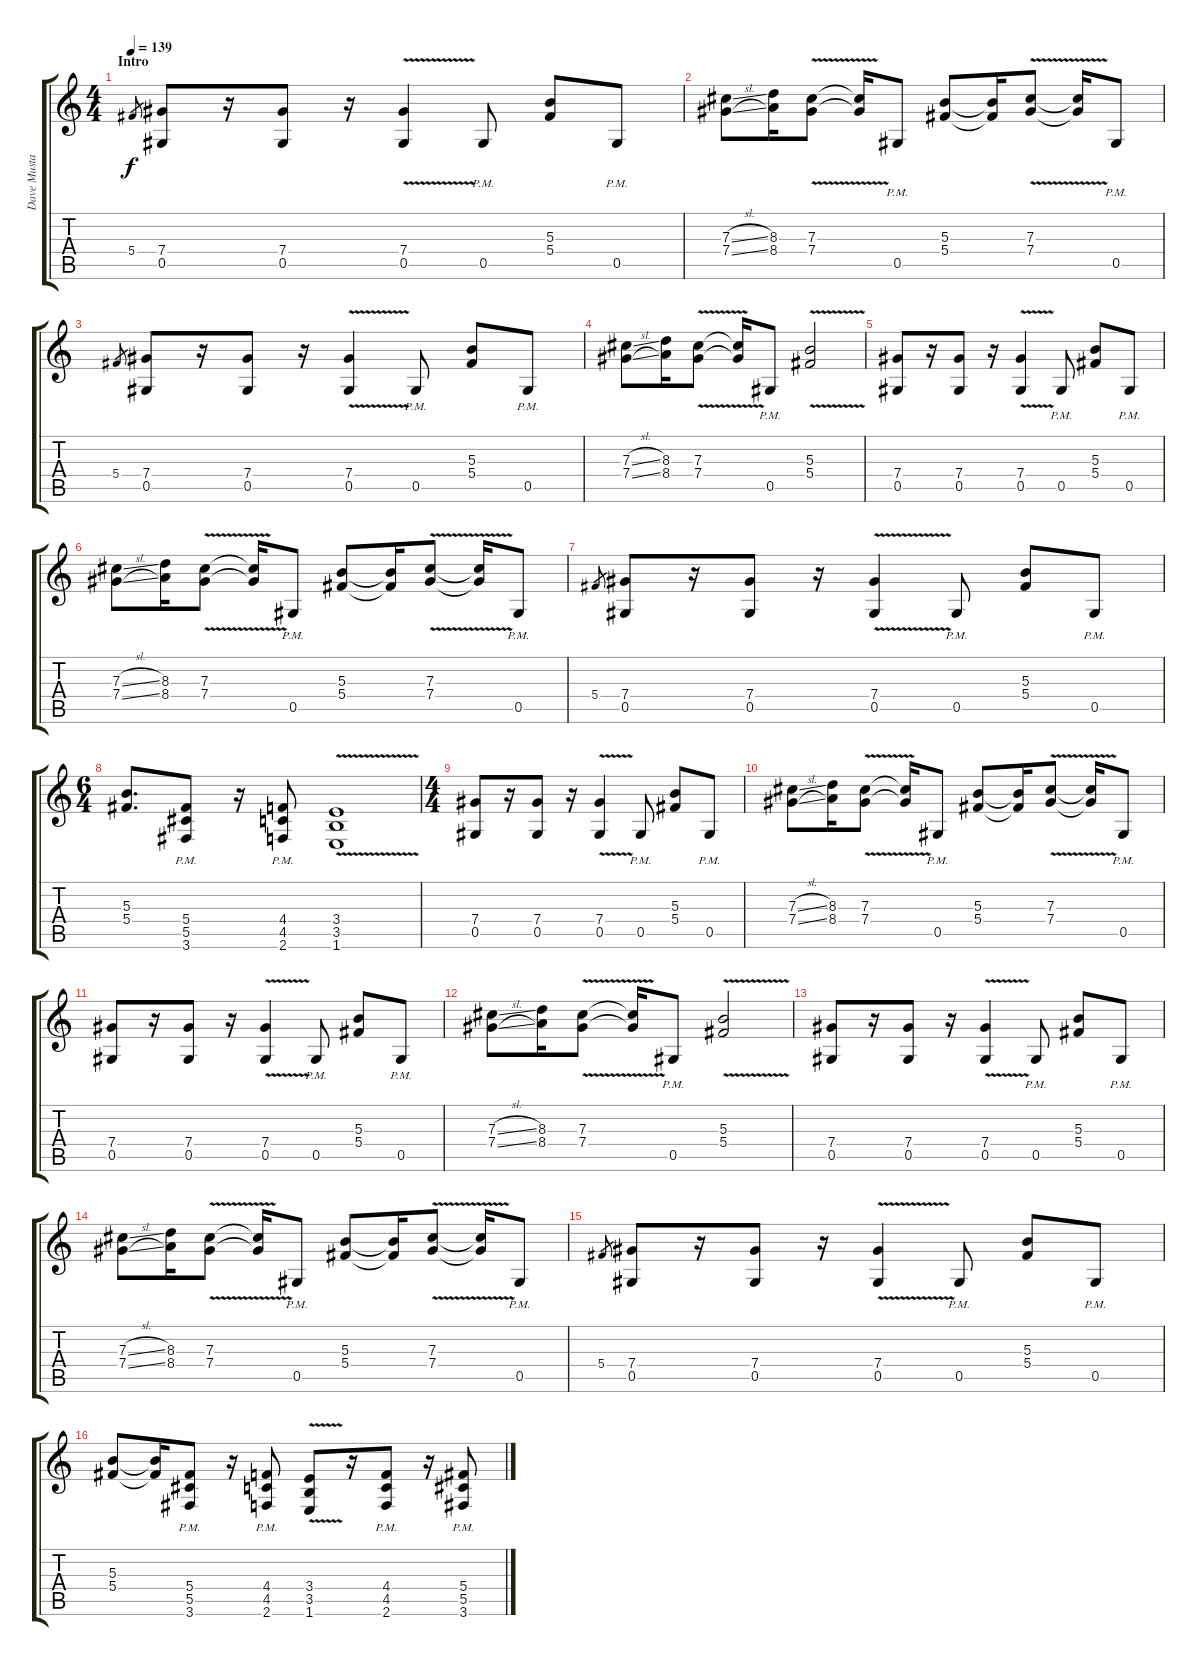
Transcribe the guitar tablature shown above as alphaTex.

\track ("Dave Mustaine" "Dave Musta") {instrument distortionguitar}
\staff {score tabs}
\tuning (Eb4 Bb3 Gb3 Db3 Ab2 Eb2) {hide}
\ts (4 4)
\section ("" "Intro")
\tempo 139
\clef g2
\ks c
5.4.8{gr dy f instrument distortionguitar} (7.4 0.5).8 r.16 (7.4 0.5).8 r.16 (7.4{v} 0.5).4 0.5{pm}.8 (5.3 5.4).8 0.5{pm}.8 |
(7.3{sl} 7.4{sl}).8 (8.3 8.4).16 (7.3{v} 7.4).8 (7.3{t} 7.4{t}).16 0.5{pm}.8 (5.3 5.4).8 (5.3{t} 5.4{t}).16 (7.3{v} 7.4{v}).8 (7.3{t} 7.4{t}).16 0.5{pm}.8 |
5.4.8{gr} (7.4 0.5).8 r.16 (7.4 0.5).8 r.16 (7.4{v} 0.5).4 0.5{pm}.8 (5.3 5.4).8 0.5{pm}.8 |
(7.3{sl} 7.4{sl}).8 (8.3 8.4).16 (7.3{v} 7.4).8 (7.3{t} 7.4{t}).16 0.5{pm}.8 (5.3{v} 5.4{v}).2 |
(7.4 0.5).8 r.16 (7.4 0.5).8 r.16 (7.4{v} 0.5).4 0.5{pm}.8 (5.3 5.4).8 0.5{pm}.8 |
(7.3{sl} 7.4{sl}).8 (8.3 8.4).16 (7.3{v} 7.4).8 (7.3{t} 7.4{t}).16 0.5{pm}.8 (5.3 5.4).8 (5.3{t} 5.4{t}).16 (7.3{v} 7.4{v}).8 (7.3{t} 7.4{t}).16 0.5{pm}.8 |
5.4.8{gr} (7.4 0.5).8 r.16 (7.4 0.5).8 r.16 (7.4{v} 0.5).4 0.5{pm}.8 (5.3 5.4).8 0.5{pm}.8 |
\ts (6 4)
(5.3 5.4).8{d} (5.4{pm} 5.5{pm} 3.6{pm}).8 r.16 (4.4{pm} 4.5{pm} 2.6{pm}).8 (3.4{v} 3.5{v} 1.6).1 |
\ts (4 4)
(7.4 0.5).8 r.16 (7.4 0.5).8 r.16 (7.4{v} 0.5).4 0.5{pm}.8 (5.3 5.4).8 0.5{pm}.8 |
(7.3{sl} 7.4{sl}).8 (8.3 8.4).16 (7.3{v} 7.4).8 (7.3{t} 7.4{t}).16 0.5{pm}.8 (5.3 5.4).8 (5.3{t} 5.4{t}).16 (7.3{v} 7.4{v}).8 (7.3{t} 7.4{t}).16 0.5{pm}.8 |
(7.4 0.5).8 r.16 (7.4 0.5).8 r.16 (7.4{v} 0.5).4 0.5{pm}.8 (5.3 5.4).8 0.5{pm}.8 |
(7.3{sl} 7.4{sl}).8 (8.3 8.4).16 (7.3{v} 7.4).8 (7.3{t} 7.4{t}).16 0.5{pm}.8 (5.3{v} 5.4{v}).2 |
(7.4 0.5).8 r.16 (7.4 0.5).8 r.16 (7.4{v} 0.5).4 0.5{pm}.8 (5.3 5.4).8 0.5{pm}.8 |
(7.3{sl} 7.4{sl}).8 (8.3 8.4).16 (7.3{v} 7.4).8 (7.3{t} 7.4{t}).16 0.5{pm}.8 (5.3 5.4).8 (5.3{t} 5.4{t}).16 (7.3{v} 7.4{v}).8 (7.3{t} 7.4{t}).16 0.5{pm}.8 |
5.4.8{gr} (7.4 0.5).8 r.16 (7.4 0.5).8 r.16 (7.4{v} 0.5).4 0.5{pm}.8 (5.3 5.4).8 0.5{pm}.8 |
(5.3 5.4).8 (5.3{t} 5.4{t}).16 (5.4{pm} 5.5{pm} 3.6{pm}).8 r.16 (4.4{pm} 4.5{pm} 2.6{pm}).8 (3.4{v} 3.5{v} 1.6).8 r.16 (4.4{pm} 4.5{pm} 2.6{pm}).8 r.16 (5.4{pm} 5.5{pm} 3.6{pm}).8
